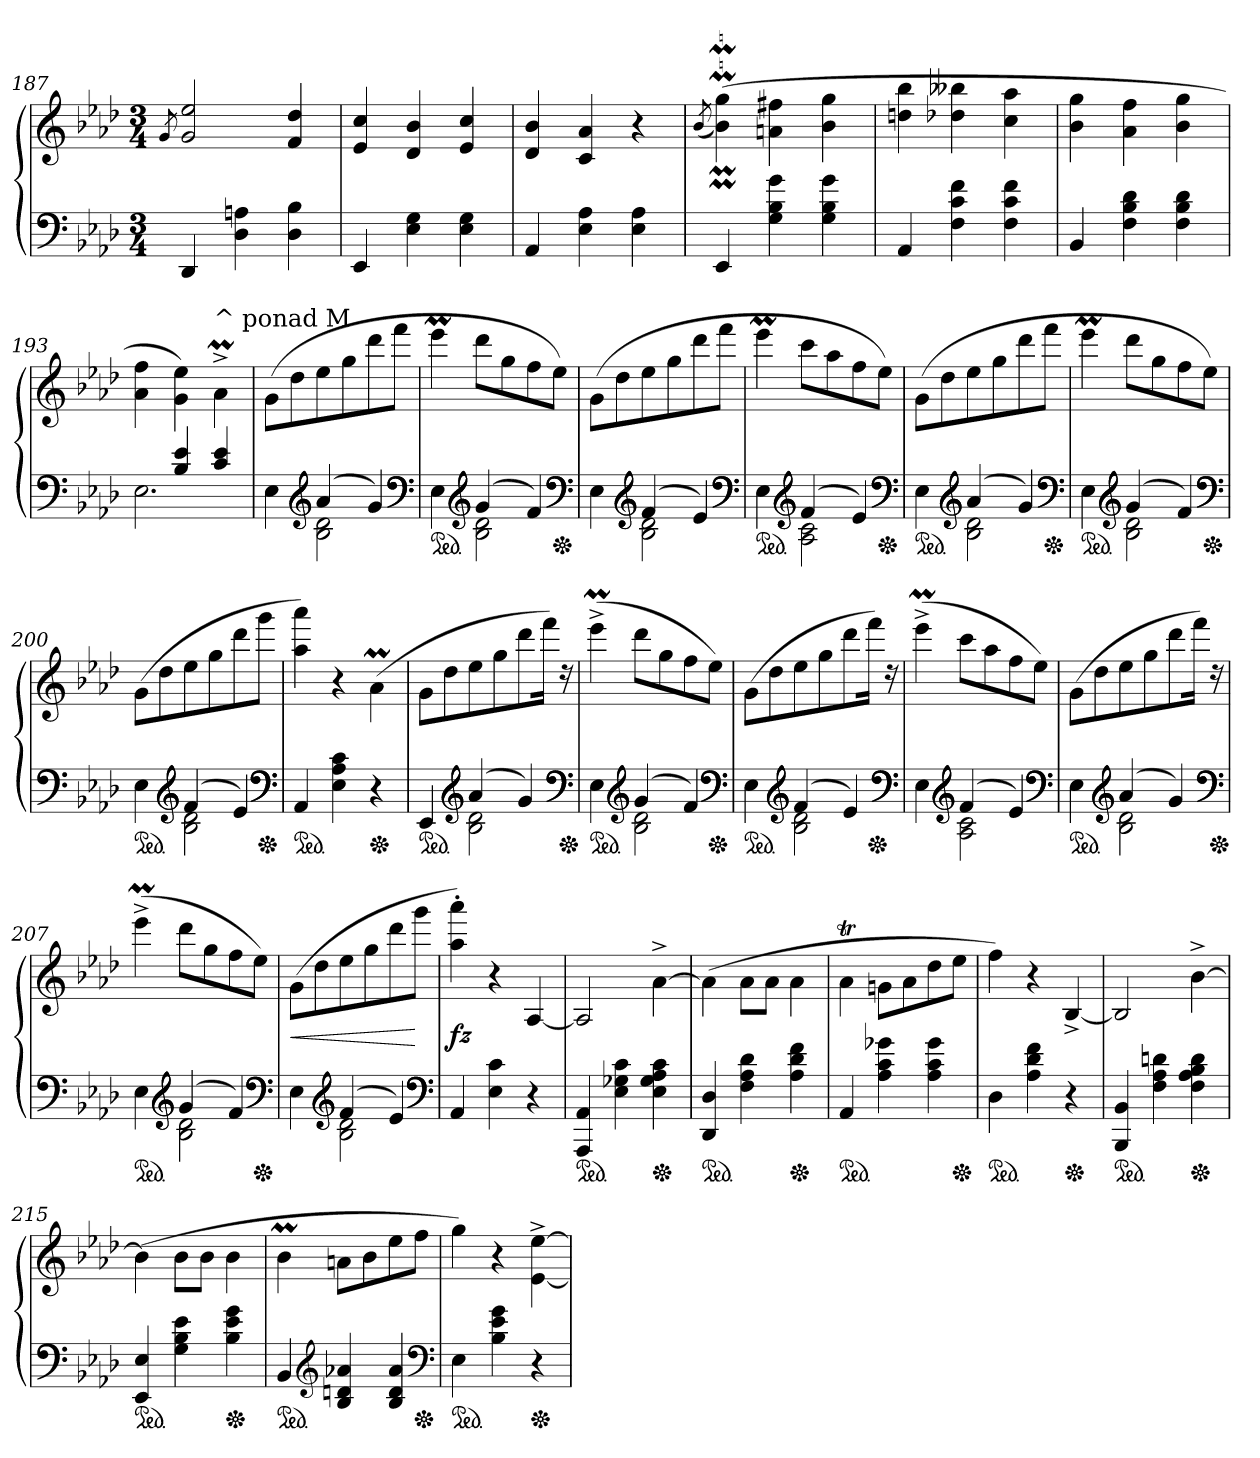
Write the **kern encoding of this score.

**kern	**kern	**dynam
*part1	*part1	*part1
*staff2	*staff1	*staff1/2
*clefF4	*clefG2	*
*k[b-e-a-d-]	*k[b-e-a-d-]	*
*M3/4	*M3/4	*
=187	=187	=187
.	8qg/	.
4DD-	2g/ 2ee-/	.
4D- 4An	.	.
4D- 4B-	4f 4dd-	.
=188	=188	=188
4EE-	4e- 4cc	.
4E- 4G	4d- 4b-	.
4E- 4G	4e- 4cc	.
=189	=189	=189
4AA-	4d- 4b-	.
4E- 4A-	4c 4a-	.
4E- 4A-	4r	.
=190	=190	=190
.	(<8qb-	.
4EE-	(>4b-M 4ggM)	.
4G 4B- 4g	4an 4ff#X	.
4G 4B- 4g	4b- 4gg	.
=191	=191	=191
4AA-	4ddn 4bb-	.
4F 4c 4f	4dd-X 4bb--X	.
4F 4c 4f	4cc 4aa-	.
=192	=192	=192
4BB-	4b- 4gg	.
4F 4B- 4d-	4a- 4ff	.
4F 4B- 4d-	4b- 4gg	.
=193	=193	=193
*^	*	*
4ryy	2.E-	4a- 4ff	.
4B- 4e-	.	4g 4ee-)	.
!	!	!LO:TX:a:t=^ ponad M	!
4c 4e-	.	4a-M^>\	.
=194	=194	=194	=194
4ryy	4E-	(>8gL	.
.	.	8dd-	.
*clefG2	*	*	*
(>4a-	2B- 2d-	8ee-	.
.	.	8gg	.
4g)	.	8ddd-	.
.	.	8fffJ	.
*clefF4	*	*	*
=195	=195	=195	=195
*ped	*	*	*
4ryy	4E-	4eee-M	.
*clefG2	*	*	*
(>4g	2B- 2d-	8ddd-L	.
.	.	8gg	.
4f)	.	8ff	.
*Xped	*	*	*
.	.	8ee-J)	.
*clefF4	*	*	*
=196	=196	=196	=196
4ryy	4E-	(>8gL	.
.	.	8dd-	.
*clefG2	*	*	*
(>4f	2B- 2d-	8ee-	.
.	.	8gg	.
4e-)	.	8ddd-	.
.	.	8fffJ	.
*clefF4	*	*	*
=197	=197	=197	=197
*ped	*	*	*
4ryy	4E-	4eee-M	.
*clefG2	*	*	*
(>4f	2A- 2c	8cccL	.
.	.	8aa-	.
4e-)	.	8ff	.
*Xped	*	*	*
.	.	8ee-J)	.
*clefF4	*	*	*
=198	=198	=198	=198
*ped	*	*	*
4ryy	4E-	(>8gL	.
.	.	8dd-	.
*clefG2	*	*	*
(>4a-	2B- 2d-	8ee-	.
.	.	8gg	.
4g)	.	8ddd-	.
*Xped	*	*	*
.	.	8fffJ	.
*clefF4	*	*	*
=199	=199	=199	=199
*ped	*	*	*
4ryy	4E-	4eee-M	.
*clefG2	*	*	*
(>4g	2B- 2d-	8ddd-L	.
.	.	8gg	.
4f)	.	8ff	.
*Xped	*	*	*
.	.	8ee-J)	.
*clefF4	*	*	*
=200	=200	=200	=200
*ped	*	*	*
4ryy	4E-	(>8gL	.
.	.	8dd-	.
*clefG2	*	*	*
(>4f	2B- 2d-	8ee-	.
.	.	8gg	.
4e-)	.	8ddd-	.
*Xped	*	*	*
.	.	8gggJ	.
*v	*v	*	*
*clefF4	*	*
=201	=201	=201
*ped	*	*
4AA-	4aa- 4aaa-)	.
4E- 4A- 4c	4r	.
*Xped	*	*
4r	(>4a-M\	.
=202	=202	=202
*^	*	*
*ped	*	*	*
4EE-	4ryy	8gL	.
.	.	8dd-	.
*clefG2	*	*	*
(>4a-	2B- 2d-	8ee-	.
.	.	8gg	.
4g)	.	8ddd-	.
.	.	16fffJk)	.
*Xped	*	*	*
.	.	16rdd	.
*clefF4	*	*	*
=203	=203	=203	=203
*ped	*	*	*
4ryy	4E-	(>4eee-M^<	.
*clefG2	*	*	*
(>4g	2B- 2d-	8ddd-L	.
.	.	8gg	.
4f)	.	8ff	.
*Xped	*	*	*
.	.	8ee-J)	.
*clefF4	*	*	*
=204	=204	=204	=204
*ped	*	*	*
4ryy	4E-	(>8gL	.
.	.	8dd-	.
*clefG2	*	*	*
(>4f	2B- 2d-	8ee-	.
.	.	8gg	.
4e-)	.	8ddd-	.
*Xped	*	*	*
.	.	16fffJk)	.
.	.	16rdd	.
*clefF4	*	*	*
=205	=205	=205	=205
4E-	4ryy	(>4eee-M^<	.
*clefG2	*	*	*
(>4f	2A- 2c	8cccL	.
.	.	8aa-	.
4e-)	.	8ff	.
.	.	8ee-J)	.
*clefF4	*	*	*
=206	=206	=206	=206
*ped	*	*	*
4ryy	4E-	(>8gL	.
.	.	8dd-	.
*clefG2	*	*	*
(>4a-	2B- 2d-	8ee-	.
.	.	8gg	.
4g)	.	8ddd-	.
.	.	16fffJk)	.
*Xped	*	*	*
.	.	16rdd	.
*clefF4	*	*	*
=207	=207	=207	=207
*ped	*	*	*
4ryy	4E-	(>4eee-M^<	.
*clefG2	*	*	*
(>4g	2B- 2d-	8ddd-L	.
.	.	8gg	.
4f)	.	8ff	.
*Xped	*	*	*
.	.	8ee-J)	.
*clefF4	*	*	*
=208	=208	=208	=208
4ryy	4E-	(>8gL	<
.	.	8dd-	.
*clefG2	*	*	*
(>4f	2B- 2d-	8ee-	.
.	.	8gg	.
4e-)	.	8ddd-	.
.	.	8gggJ	[
*v	*v	*	*
*clefF4	*	*
=209	=209	=209
4AA-	4aa-'> 4aaa-'>)	fz
4E- 4c	4r	.
4r	[4A-	.
=210	=210	=210
*ped	*	*
4AAA- 4AA-	2A-]	.
4E- 4G-X 4c	.	.
*Xped	*	*
4E- 4G- 4A- 4c	[4a-^>\	.
=211	=211	=211
*ped	*	*
4DD- 4D-	(>4a-\]	.
4F 4A- 4d-	8a-\L	.
.	8a-J	.
*Xped	*	*
4A- 4d- 4f	4a-\	.
=212	=212	=212
*ped	*	*
4AA-	4a-T\	.
4A- 4c 4g-X	8gnL	.
.	8a-	.
4A- 4c 4g-	8dd-	.
*Xped	*	*
.	8ee-J	.
=213	=213	=213
*ped	*	*
4D-	4ff)	.
4A- 4d- 4f	4r	.
*Xped	*	*
4r	[4B-^<	.
=214	=214	=214
*ped	*	*
4BBB- 4BB-	2B-]	.
4F 4A- 4dn	.	.
*Xped	*	*
4F 4A- 4B- 4d	[4b-^>	.
=215	=215	=215
*ped	*	*
4EE- 4E-	(>4b-]	.
4G 4B- 4e-	8b-L	.
.	8b-J	.
*Xped	*	*
4B- 4e- 4g	4b-	.
=216	=216	=216
*ped	*	*
4BB-	4b-M	.
*clefG2	*	*
4B- 4dn 4a-X	8anL	.
.	8b-	.
4B- 4d 4a-	8ee-	.
*Xped	*	*
.	8ffJ	.
*clefF4	*	*
=217	=217	=217
*ped	*	*
4E-	4gg)	.
4B- 4e- 4g	4r	.
*Xped	*	*
4r	[4e-^>\ [4ee-^>\	.
=	=	=
*-	*-	*-
